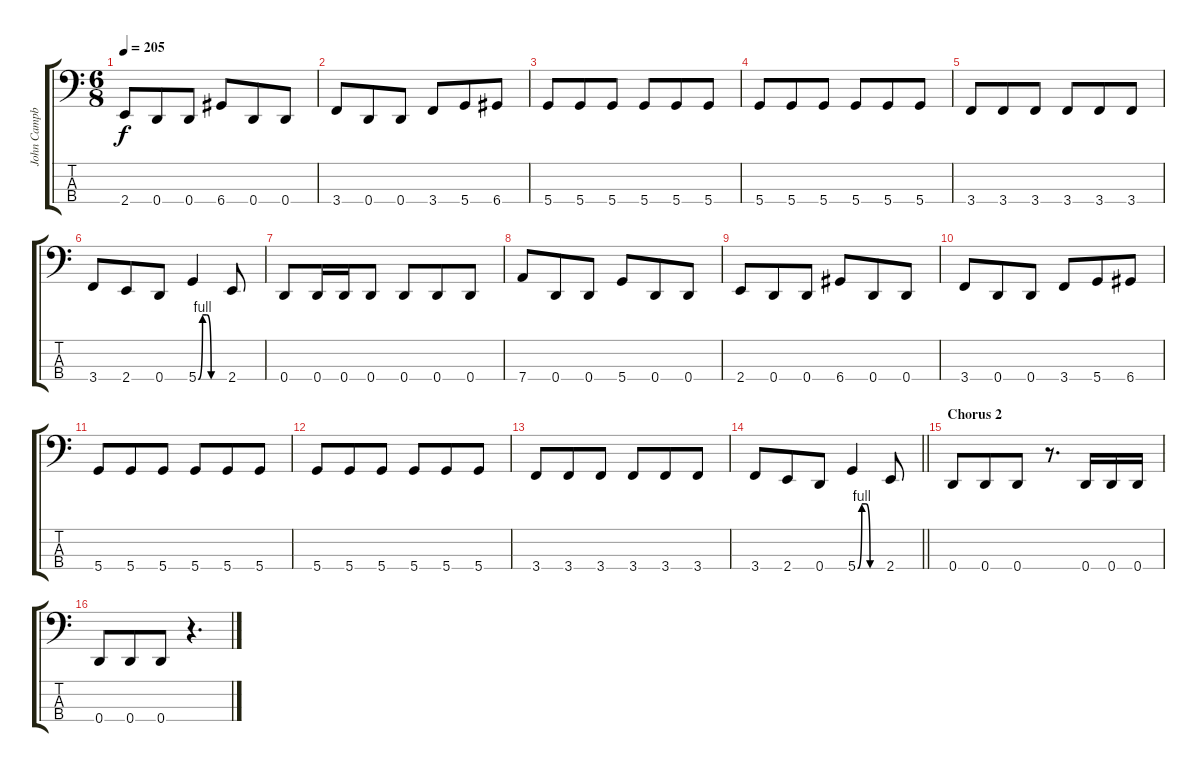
\track ("John Campbell" "John Campb") {instrument electricbasspick}
\staff {score tabs}
\tuning (G2 D2 A1 D1) {hide}
\ts (6 8)
\tempo 205
\clef f4
\ks c
2.4.8{dy f} 0.4.8 0.4.8 6.4.8 0.4.8 0.4.8 |
3.4.8 0.4.8 0.4.8 3.4.8 5.4.8 6.4.8 |
5.4.8 5.4.8 5.4.8 5.4.8 5.4.8 5.4.8 |
5.4.8 5.4.8 5.4.8 5.4.8 5.4.8 5.4.8 |
3.4.8 3.4.8 3.4.8 3.4.8 3.4.8 3.4.8 |
3.4.8 2.4.8 0.4.8 5.4{be (custom 0 0 10 4 20 4 30 0 60 0)}.4 2.4.8 |
0.4.8 0.4.16 0.4.16 0.4.8 0.4.8 0.4.8 0.4.8 |
7.4.8 0.4.8 0.4.8 5.4.8 0.4.8 0.4.8 |
2.4.8 0.4.8 0.4.8 6.4.8 0.4.8 0.4.8 |
3.4.8 0.4.8 0.4.8 3.4.8 5.4.8 6.4.8 |
5.4.8 5.4.8 5.4.8 5.4.8 5.4.8 5.4.8 |
5.4.8 5.4.8 5.4.8 5.4.8 5.4.8 5.4.8 |
3.4.8 3.4.8 3.4.8 3.4.8 3.4.8 3.4.8 |
\barLineRight lightlight
3.4.8 2.4.8 0.4.8 5.4{be (custom 0 0 10 4 20 4 30 0 60 0)}.4 2.4.8 |
\section ("" "Chorus 2")
0.4.8 0.4.8 0.4.8 r.8{d} 0.4.16 0.4.16 0.4.16 |
0.4.8 0.4.8 0.4.8 r.4{d}
